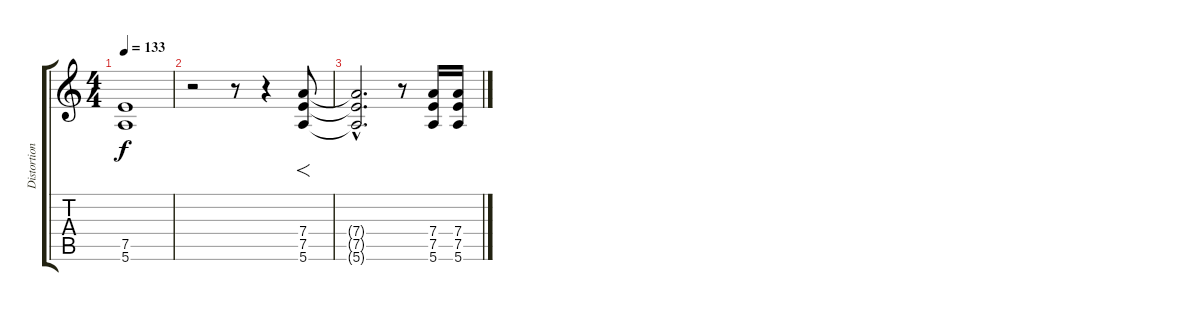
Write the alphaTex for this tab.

\track ("Distortion Guitar" "Distortion") {instrument overdrivenguitar}
\staff {score tabs}
\tuning (E4 B3 G3 D3 A2 E2) {hide}
\ts (4 4)
\tempo 133
\clef g2
\ks c
(7.5 5.6).1{dy f} |
r.2 r.8 r.4 (7.4 7.5 5.6).8{f} |
(7.4{hac t} 7.5{hac t} 5.6{hac t}).2{d} r.8 (7.4 7.5 5.6).16 (7.4 7.5 5.6).16
